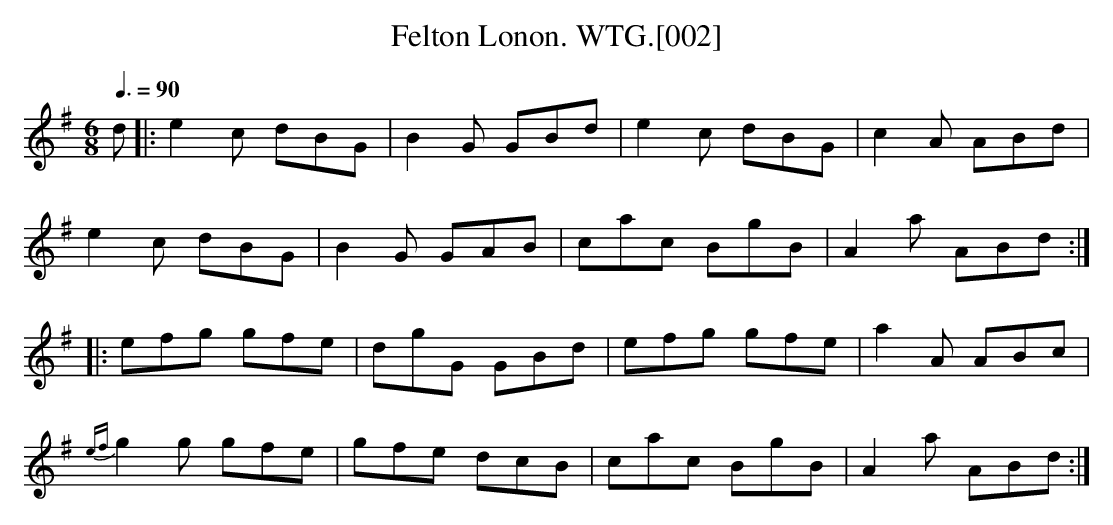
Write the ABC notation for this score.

X:1
T:Felton Lonon. WTG.[002]
M:6/8
L:1/8
Q:3/8=90
K:G
d|:e2c dBG|B2G GBd|e2c dBG|c2A ABd|
e2c dBG|B2G GAB|cac BgB|A2a ABd:|
|:efg gfe|dgG GBd|efg gfe|a2A ABc|
{ef}g2g gfe|gfe dcB|cac BgB|A2a ABd:|
